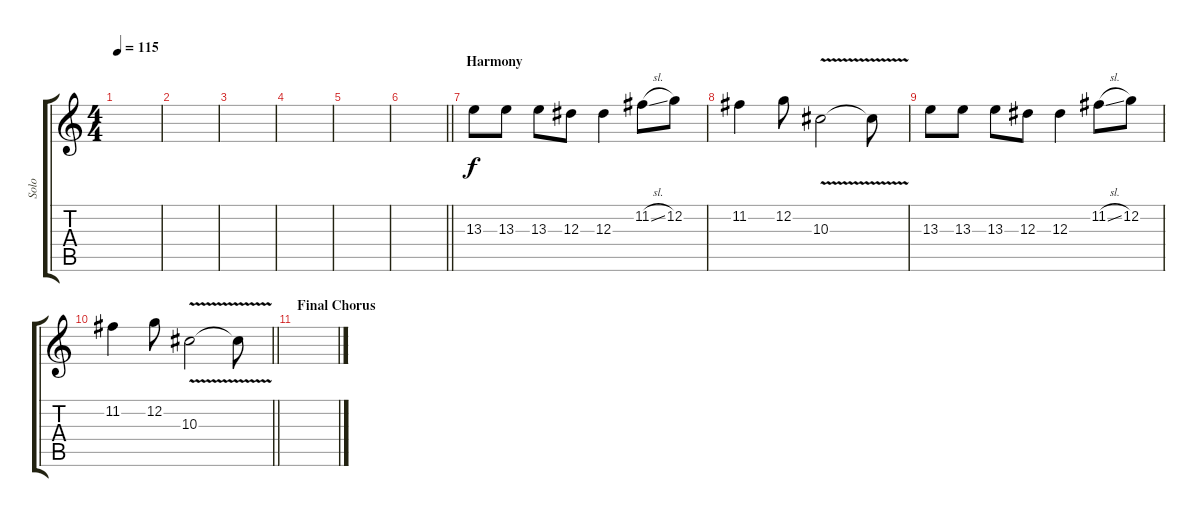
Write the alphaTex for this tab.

\track ("Solo" "Solo") {instrument distortionguitar}
\staff {score tabs}
\tuning (C4 G3 Eb3 Bb2 F2 C2) {hide}
\ts (4 4)
\tempo 115
\clef g2
\ks c
|
|
|
|
|
\barLineRight lightlight
|
\section ("" "Harmony")
13.3.8{balance 12} 13.3.8 13.3.8 12.3.8 12.3.4 11.2{sl}.8 12.2.8 |
11.2.4 12.2.8 10.3{v}.2 10.3{t}.8 |
13.3.8 13.3.8 13.3.8 12.3.8 12.3.4 11.2{sl}.8 12.2.8 |
\barLineRight lightlight
11.2.4 12.2.8 10.3{v}.2 10.3{t}.8 |
\section ("" "Final Chorus")
